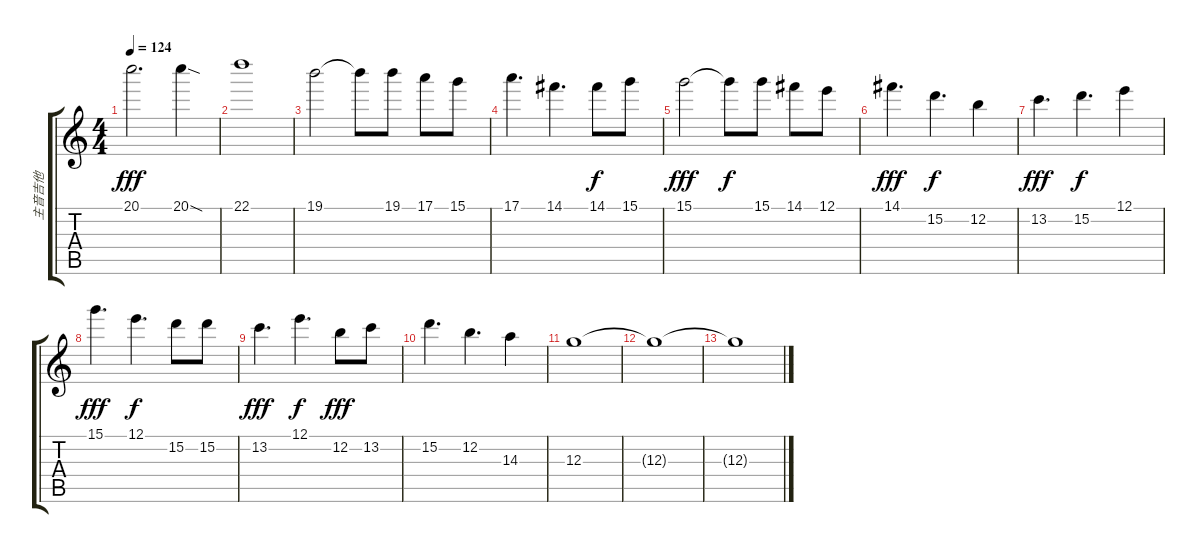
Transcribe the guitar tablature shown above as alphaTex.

\track ("主音吉他" "主音吉他") {instrument acousticguitarsteel}
\staff {score tabs}
\tuning (E4 B3 G3 D3 A2 E2) {hide}
\ts (4 4)
\tempo 124
\clef g2
\ks c
20.1.2{d dy fff} 20.1{sod}.4 |
22.1.1 |
19.1.2 19.1{t}.8 19.1.8 17.1.8 15.1.8 |
17.1.4{d} 14.1.4{d} 14.1.8{dy f} 15.1.8 |
15.1.2{dy fff} 15.1{t}.8{dy f} 15.1.8 14.1.8 12.1.8 |
14.1.4{d dy fff} 15.2.4{d dy f} 12.2.4 |
13.2.4{d dy fff} 15.2.4{d dy f} 12.1.4 |
15.1.4{d dy fff} 12.1.4{d dy f} 15.2.8 15.2.8 |
13.2.4{d dy fff} 12.1.4{d dy f} 12.2.8{dy fff} 13.2.8 |
15.2.4{d} 12.2.4{d} 14.3.4 |
12.3.1{volume 0} |
12.3{t}.1 |
12.3{t}.1
